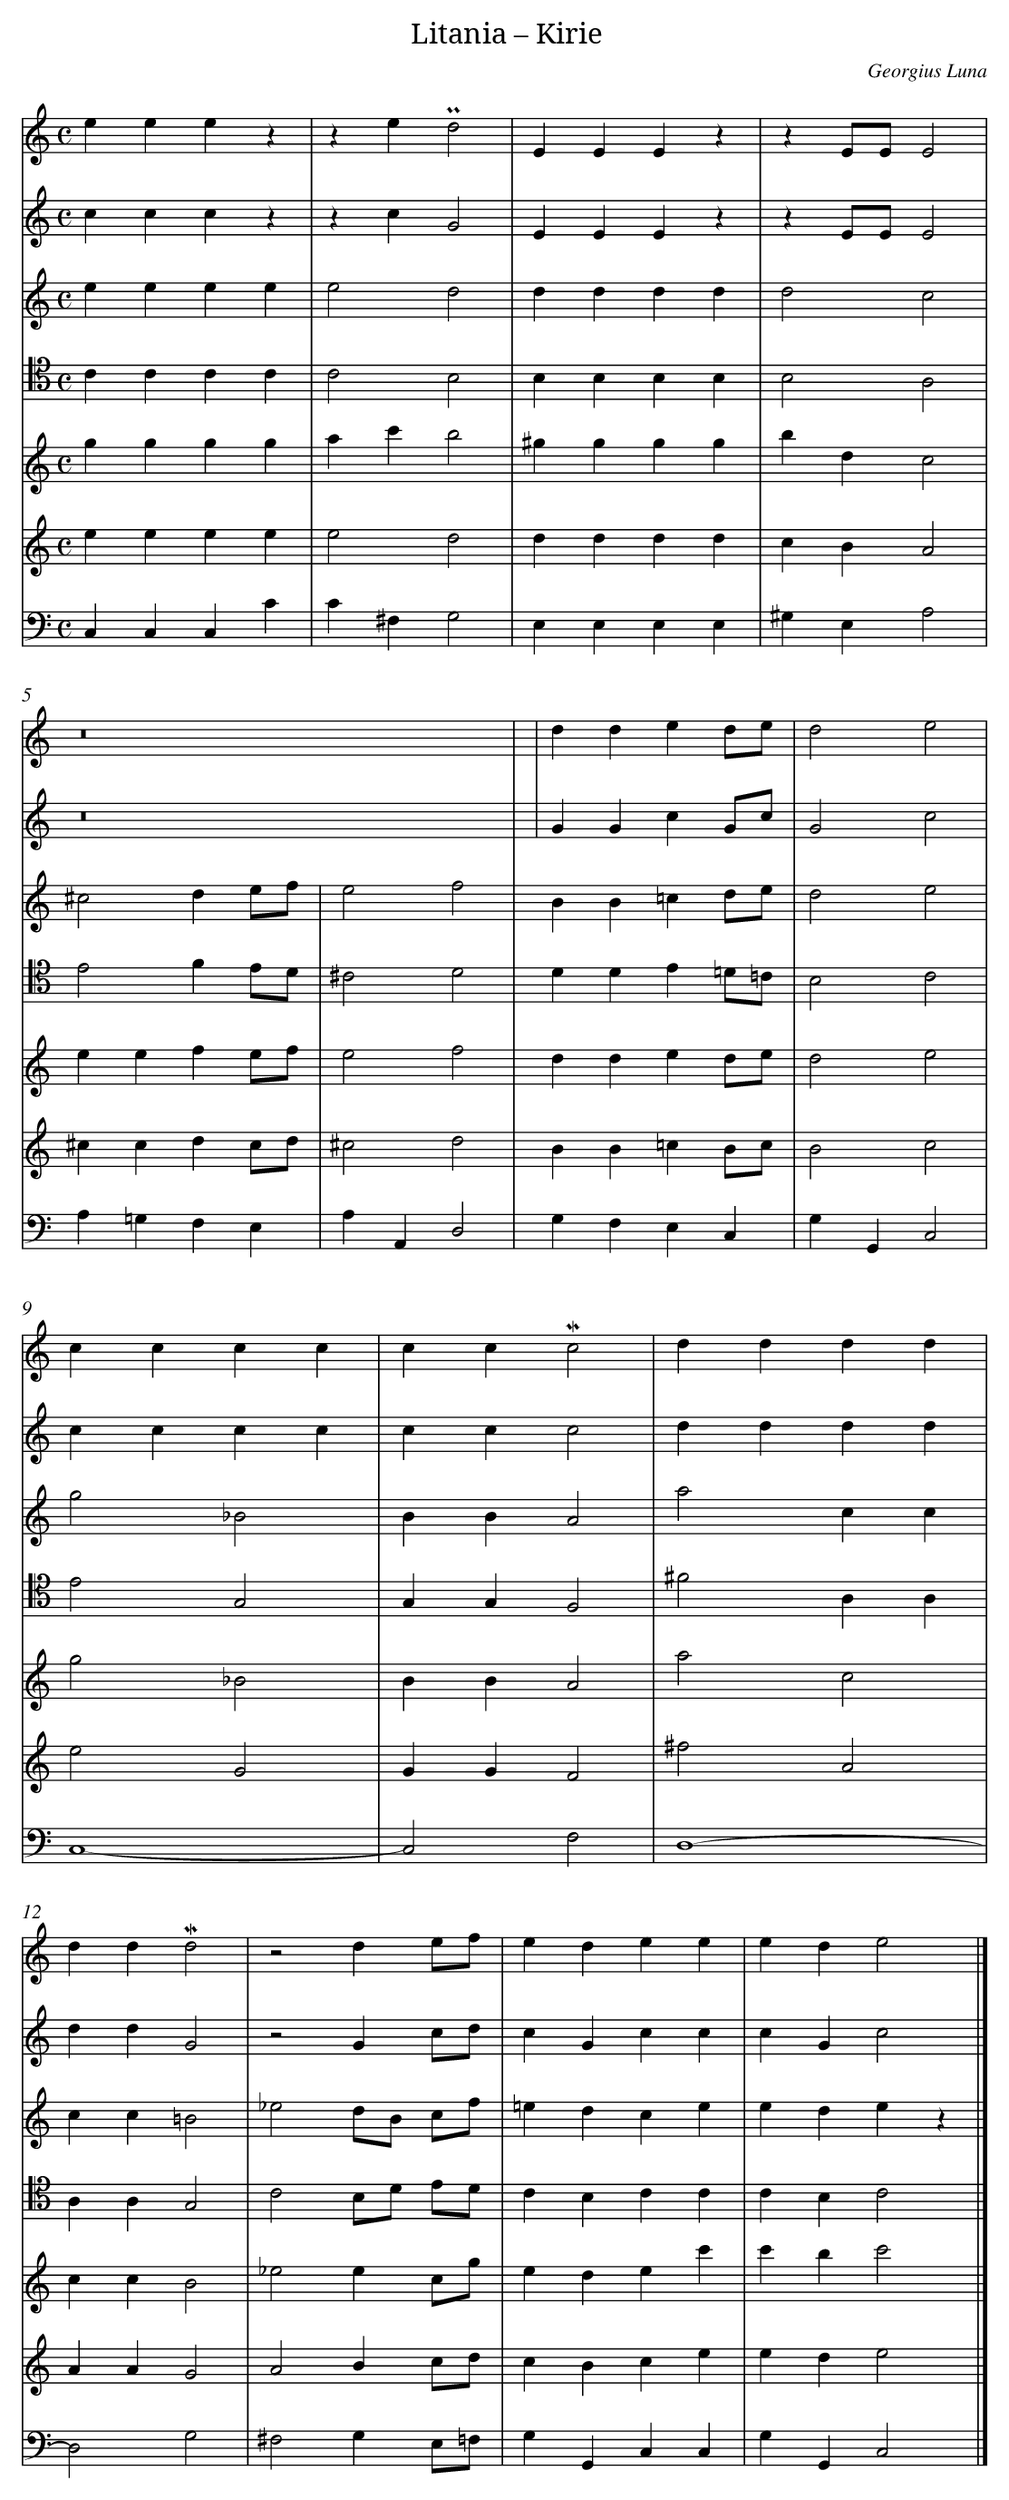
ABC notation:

X:1
T: Litania – Kirie
C: Georgius Luna
L: 1/4
M: C
V: 1 clef=treble
V: 2 clef=treble
V: 3
V: 4 clef=tenor
V: 5 clef=treble
V: 6 clef=treble
V: 7 clef=bass
K: C
[V:1] eeez |
[V:2] cccz |
[V:3] eeee |
[V:4] CCCC |
[V:5] gggg |
[V:6] eeee |
[V:7] C,C,C,C |
[V:1] ze!uppermordent!d2 |
[V:2] zcG2 |
[V:3] e2d2 |
[V:4] C2B,2 |
[V:5] ac'b2 |
[V:6] e2d2 |
[V:7] C^F,G,2 |
[V:1] EEEz |
[V:2] EEEz |
[V:3] dddd |
[V:4] B,B,B,B, |
[V:5] ^gggg |
[V:6] dddd |
[V:7] E,E,E,E, |
[V:1] zE/E/E2 |
[V:2] zE/E/E2 |
[V:3] d2c2 |
[V:4] B,2A,2 |
[V:5] bdc2 |
[V:6] cBA2 |
[V:7] ^G,E,A,2 |
[V:1] z8 |
[V:2] z8 |
[V:3] ^c2de/f/ |
[V:4] E2FE/D/ |
[V:5] eefe/f/ |
[V:6] ^ccdc/d/ |
[V:7] A,=G,F,E, |
[V:1]  |
[V:2]  |
[V:3] e2f2 |
[V:4] ^C2D2 |
[V:5] e2f2 |
[V:6] ^c2d2 |
[V:7] A,A,,D,2 |
[V:1] dded/e/ |
[V:2] GGcG/c/ |
[V:3] BB=cd/e/ |
[V:4] DDE=D/=C/ |
[V:5] dded/e/ |
[V:6] BB=cB/c/ |
[V:7] G,F,E,C, |
[V:1] d2e2 |
[V:2] G2c2 |
[V:3] d2e2 |
[V:4] B,2C2 |
[V:5] d2e2 |
[V:6] B2c2 |
[V:7] G,G,,C,2 |
[V:1] cccc |
[V:2] cccc |
[V:3] g2_B2 |
[V:4] E2G,2 |
[V:5] g2_B2 |
[V:6] e2G2 |
[V:7] C,4- |
[V:1] cc!mordent!c2 |
[V:2] ccc2 |
[V:3] BBA2 |
[V:4] G,G,F,2 |
[V:5] BBA2 |
[V:6] GGF2 |
[V:7] C,2F,2 |
[V:1] dddd |
[V:2] dddd |
[V:3] a2cc |
[V:4] ^F2A,A, |
[V:5] a2c2 |
[V:6] ^f2A2 |
[V:7] D,4- |
[V:1] dd!mordent!d2 |
[V:2] ddG2 |
[V:3] cc=B2 |
[V:4] A,A,G,2 |
[V:5] ccB2 |
[V:6] AAG2 |
[V:7] D,2G,2 |
[V:1] z2de/f/ |
[V:2] z2Gc/d/ |
[V:3] _e2d/B/ c/f/ |
[V:4] C2B,/D/ E/D/ |
[V:5] _e2ec/g/ |
[V:6] A2Bc/d/ |
[V:7] ^F,2G,E,/=F,/ |
[V:1] edee |
[V:2] cGcc |
[V:3] =edce |
[V:4] CB,CC |
[V:5] edec' |
[V:6] cBce |
[V:7] G,G,,C,C, |
[V:1] ede2 |]
[V:2] cGc2 |]
[V:3] edez |]
[V:4] CB,C2 |]
[V:5] c'bc'2 |]
[V:6] ede2 |]
[V:7] G,G,,C,2 |]
